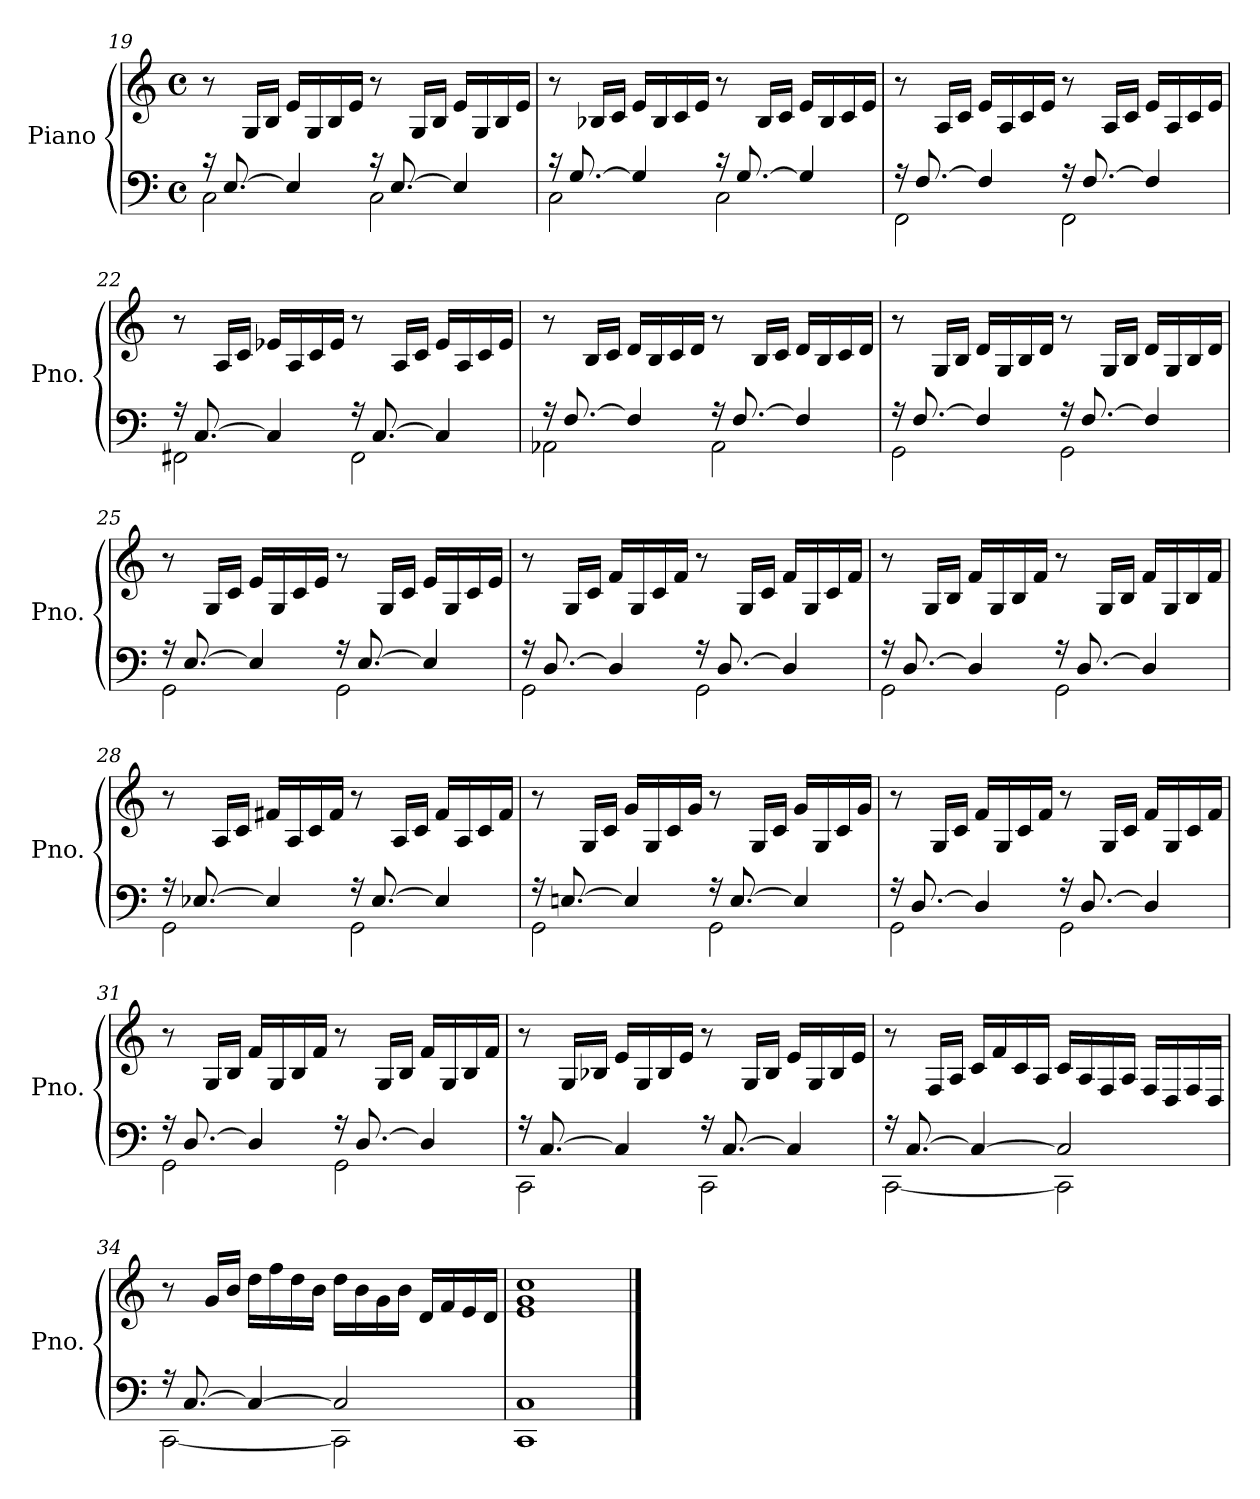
**kern	**kern
*part1	*part1
*staff2	*staff1
*I"Piano	*
*I'Pno.	*
!!LO:LB:g=z
*clefF4	*clefG2
*k[]	*k[]
*M4/4	*M4/4
*met(c)	*met(c)
=19	=19
*^	*
16r	2C\	8r
[8.E/	.	.
.	.	16G/LL
.	.	16B/JJ
4E/]	.	16e/LL
.	.	16G/
.	.	16B/
.	.	16e/JJ
16r	2C\	8r
[8.E/	.	.
.	.	16G/LL
.	.	16B/JJ
4E/]	.	16e/LL
.	.	16G/
.	.	16B/
.	.	16e/JJ
=20	=20	=20
16r	2C\	8r
[8.G/	.	.
.	.	16B-X/LL
.	.	16c/JJ
4G/]	.	16e/LL
.	.	16B-/
.	.	16c/
.	.	16e/JJ
16r	2C\	8r
[8.G/	.	.
.	.	16B-/LL
.	.	16c/JJ
4G/]	.	16e/LL
.	.	16B-/
.	.	16c/
.	.	16e/JJ
!!LO:LB:g=z
=21	=21	=21
16r	2FF\	8r
[8.F/	.	.
.	.	16A/LL
.	.	16c/JJ
4F/]	.	16e/LL
.	.	16A/
.	.	16c/
.	.	16e/JJ
16r	2FF\	8r
[8.F/	.	.
.	.	16A/LL
.	.	16c/JJ
4F/]	.	16e/LL
.	.	16A/
.	.	16c/
.	.	16e/JJ
=22	=22	=22
16r	2FF#X\	8r
[8.C/	.	.
.	.	16A/LL
.	.	16c/JJ
4C/]	.	16e-X/LL
.	.	16A/
.	.	16c/
.	.	16e-/JJ
16r	2FF#\	8r
[8.C/	.	.
.	.	16A/LL
.	.	16c/JJ
4C/]	.	16e-/LL
.	.	16A/
.	.	16c/
.	.	16e-/JJ
!!LO:LB:g=z
=23	=23	=23
16r	2AA-X\	8r
[8.F/	.	.
.	.	16B/LL
.	.	16c/JJ
4F/]	.	16d/LL
.	.	16B/
.	.	16c/
.	.	16d/JJ
16r	2AA-\	8r
[8.F/	.	.
.	.	16B/LL
.	.	16c/JJ
4F/]	.	16d/LL
.	.	16B/
.	.	16c/
.	.	16d/JJ
=24	=24	=24
16r	2GG\	8r
[8.F/	.	.
.	.	16G/LL
.	.	16B/JJ
4F/]	.	16d/LL
.	.	16G/
.	.	16B/
.	.	16d/JJ
16r	2GG\	8r
[8.F/	.	.
.	.	16G/LL
.	.	16B/JJ
4F/]	.	16d/LL
.	.	16G/
.	.	16B/
.	.	16d/JJ
!!LO:PB:g=z
=25	=25	=25
16r	2GG\	8r
[8.E/	.	.
.	.	16G/LL
.	.	16c/JJ
4E/]	.	16e/LL
.	.	16G/
.	.	16c/
.	.	16e/JJ
16r	2GG\	8r
[8.E/	.	.
.	.	16G/LL
.	.	16c/JJ
4E/]	.	16e/LL
.	.	16G/
.	.	16c/
.	.	16e/JJ
=26	=26	=26
16r	2GG\	8r
[8.D/	.	.
.	.	16G/LL
.	.	16c/JJ
4D/]	.	16f/LL
.	.	16G/
.	.	16c/
.	.	16f/JJ
16r	2GG\	8r
[8.D/	.	.
.	.	16G/LL
.	.	16c/JJ
4D/]	.	16f/LL
.	.	16G/
.	.	16c/
.	.	16f/JJ
!!LO:LB:g=z
=27	=27	=27
16r	2GG\	8r
[8.D/	.	.
.	.	16G/LL
.	.	16B/JJ
4D/]	.	16f/LL
.	.	16G/
.	.	16B/
.	.	16f/JJ
16r	2GG\	8r
[8.D/	.	.
.	.	16G/LL
.	.	16B/JJ
4D/]	.	16f/LL
.	.	16G/
.	.	16B/
.	.	16f/JJ
=28	=28	=28
16r	2GG\	8r
[8.E-X/	.	.
.	.	16A/LL
.	.	16c/JJ
4E-/]	.	16f#X/LL
.	.	16A/
.	.	16c/
.	.	16f#/JJ
16r	2GG\	8r
[8.E-/	.	.
.	.	16A/LL
.	.	16c/JJ
4E-/]	.	16f#/LL
.	.	16A/
.	.	16c/
.	.	16f#/JJ
!!LO:LB:g=z
=29	=29	=29
16r	2GG\	8r
[8.En/	.	.
.	.	16G/LL
.	.	16c/JJ
4E/]	.	16g/LL
.	.	16G/
.	.	16c/
.	.	16g/JJ
16r	2GG\	8r
[8.E/	.	.
.	.	16G/LL
.	.	16c/JJ
4E/]	.	16g/LL
.	.	16G/
.	.	16c/
.	.	16g/JJ
=30	=30	=30
16r	2GG\	8r
[8.D/	.	.
.	.	16G/LL
.	.	16c/JJ
4D/]	.	16f/LL
.	.	16G/
.	.	16c/
.	.	16f/JJ
16r	2GG\	8r
[8.D/	.	.
.	.	16G/LL
.	.	16c/JJ
4D/]	.	16f/LL
.	.	16G/
.	.	16c/
.	.	16f/JJ
!!LO:LB:g=z
=31	=31	=31
16r	2GG\	8r
[8.D/	.	.
.	.	16G/LL
.	.	16B/JJ
4D/]	.	16f/LL
.	.	16G/
.	.	16B/
.	.	16f/JJ
16r	2GG\	8r
[8.D/	.	.
.	.	16G/LL
.	.	16B/JJ
4D/]	.	16f/LL
.	.	16G/
.	.	16B/
.	.	16f/JJ
=32	=32	=32
16r	2CC\	8r
[8.C/	.	.
.	.	16G/LL
.	.	16B-X/JJ
4C/]	.	16e/LL
.	.	16G/
.	.	16B-/
.	.	16e/JJ
16r	2CC\	8r
[8.C/	.	.
.	.	16G/LL
.	.	16B-/JJ
4C/]	.	16e/LL
.	.	16G/
.	.	16B-/
.	.	16e/JJ
!!LO:LB:g=z
=33	=33	=33
16r	[2CC\	8r
[8.C/	.	.
.	.	16F/LL
.	.	16A/JJ
4C/_	.	16c/LL
.	.	16f/
.	.	16c/
.	.	16A/JJ
2C/]	2CC\]	16c/LL
.	.	16A/
.	.	16F/
.	.	16A/JJ
.	.	16F/LL
.	.	16D/
.	.	16F/
.	.	16D/JJ
=34	=34	=34
16r	[2CC\	8r
[8.C/	.	.
.	.	16g/LL
.	.	16b/JJ
4C/_	.	16dd\LL
.	.	16ff\
.	.	16dd\
.	.	16b\JJ
2C/]	2CC\]	16dd\LL
.	.	16b\
.	.	16g\
.	.	16b\JJ
.	.	16d/LL
.	.	16f/
.	.	16e/
.	.	16d/JJ
=35	=35	=35
1C	1CC	1e 1g 1cc
*v	*v	*
==	==
*-	*-
